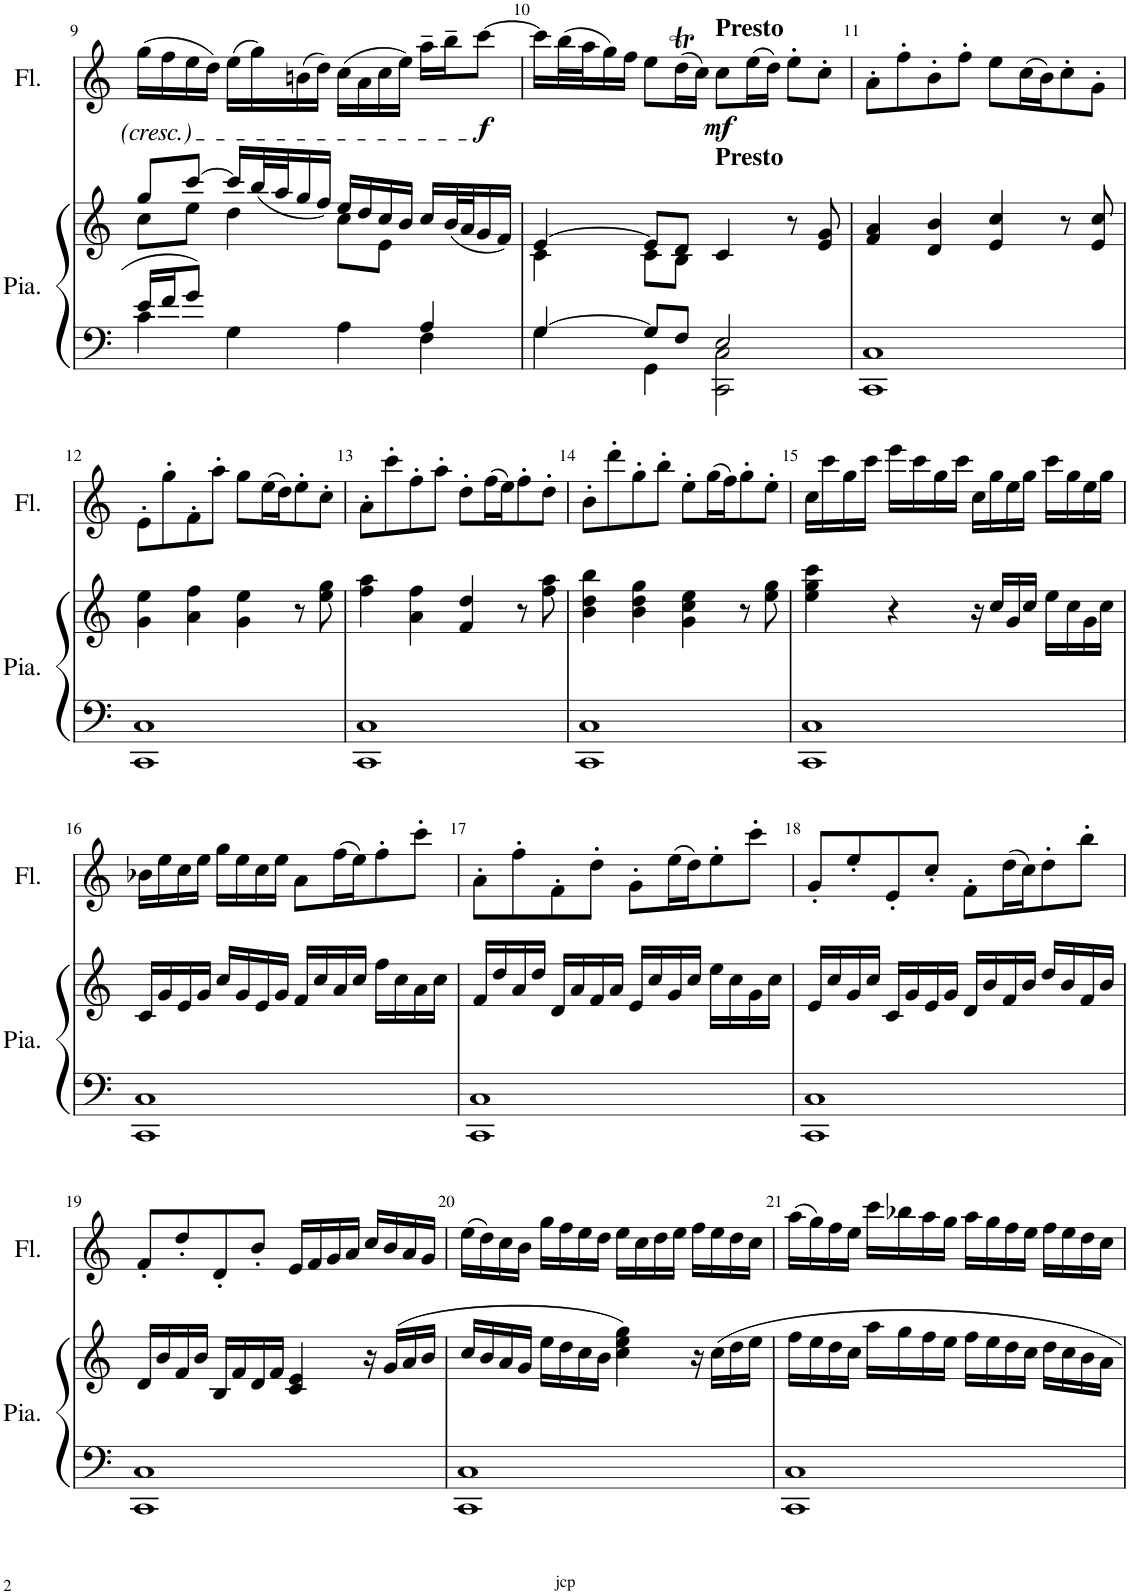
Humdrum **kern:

**kern	**kern	**kern	**dynam
*part2	*part2	*part1	*part1
*staff3	*staff2	*staff1	*staff1
*I"Piano	*	*I"Flûte	*
*I'Pia.	*	*I'Fl.	*
!!LO:PB:g=z
*clefF4	*clefG2	*clefG2	*
*k[]	*k[]	*k[]	*
*M4/4	*M4/4	*M4/4	*
=9	=9	=9	=9
*^	*^	*	*
16e/LL	4c\	8gg/L	8cc\L	(16gg\LL	.
16f/J	.	.	.	16ff\	.
8g/J	.	[8ccc/J	8ee\J	16ee\	.
.	.	.	.	16dd\JJ)	.
2ryy	4G\	16ccc/LL]	4dd\	(16ee\LL	.
.	.	(<32bb/L	.	16gg\)	.
.	.	32aa/J	.	.	.
.	.	16gg/	.	(16bn\	.
.	.	16ff/JJ)	.	16dd\JJ)	.
.	4A\	16ee/LL	8cc\L	(16cc\LL	.
.	.	16dd/	.	16a\	.
.	.	16cc/	8e\J	16cc\	.
.	.	16b/JJ	.	16ee\JJ)	.
4A/	4F\	16cc/LL	4ryy	16aa~\LL	.
.	.	(<32b/L	.	16bb~\J	.
.	.	32a/J	.	.	.
!	!	!	!	!	!LO:DY:b
.	.	16g/	.	[8ccc\J	f
.	.	16f/JJ)	.	.	.
=10	=10	=10	=10	=10	=10
[4G/	4G\	[4e/	4c\	16ccc\LL]	.
.	.	.	.	(32bb\L	.
.	.	.	.	32aa\J	.
.	.	.	.	16gg\)	.
.	.	.	.	16ff\JJ	.
8G/L]	4GG\	8e/L]	8c\L	8ee\L	.
8F/J	.	8d/J	8B\J	(16ddT\L	.
.	.	.	.	16cc\JJ)	.
!	!	!	!	!LO:TX:a:B:t=Presto	!
!	!	!	!	!LO:TX:b:B:t=Presto	!
!	!	!	!	!	!LO:DY:b
2E/	2CC\ 2C\	4c/	2ryy	8cc\L	mf
.	.	.	.	(16ee\L	.
.	.	.	.	16dd\JJ)	.
.	.	8r	.	8ee'\L	.
.	.	8e/ 8g/	.	8cc'\J	.
*v	*v	*	*	*	*
*	*v	*v	*	*
=11	=11	=11	=11
1CC 1C	4f/ 4a/	8a'\L	.
.	.	8ff'\	.
.	4d/ 4b/	8b'\	.
.	.	8ff'\J	.
.	4e/ 4cc/	8ee\L	.
.	.	(16cc\L	.
.	.	16b\J)	.
.	8r	8cc'\	.
.	8e/ 8cc/	8g'\J	.
!!LO:LB:g=z
=12	=12	=12	=12
1CC 1C	4g\ 4ee\	8e'\L	.
.	.	8gg'\	.
.	4a\ 4ff\	8f'\	.
.	.	8aa'\J	.
.	4g\ 4ee\	8gg\L	.
.	.	(16ee\L	.
.	.	16dd\J)	.
.	8r	8ee'\	.
.	8ee\ 8gg\	8cc'\J	.
=13	=13	=13	=13
1CC 1C	4ff\ 4aa\	8a'\L	.
.	.	8ccc'\	.
.	4a\ 4ff\	8ff'\	.
.	.	8aa'\J	.
.	4f/ 4dd/	8dd'\L	.
.	.	(16ff\L	.
.	.	16ee\J)	.
.	8r	8ff'\	.
.	8ff\ 8aa\	8dd'\J	.
=14	=14	=14	=14
1CC 1C	4b\ 4dd\ 4bb\	8b'\L	.
.	.	8ddd'\	.
.	4b\ 4dd\ 4gg\	8gg'\	.
.	.	8bb'\J	.
.	4g\ 4cc\ 4ee\	8ee'\L	.
.	.	(16gg\L	.
.	.	16ff\J)	.
.	8r	8gg'\	.
.	8ee\ 8gg\	8ee'\J	.
=15	=15	=15	=15
1CC 1C	4ee\ 4gg\ 4ccc\	16cc\LL	.
.	.	16ccc\	.
.	.	16gg\	.
.	.	16ccc\JJ	.
.	4r	16eee\LL	.
.	.	16ccc\	.
.	.	16gg\	.
.	.	16ccc\JJ	.
.	16r	16cc\LL	.
.	16cc/LL	16gg\	.
.	16g/	16ee\	.
.	16cc/JJ	16gg\JJ	.
.	16ee\LL	16ccc\LL	.
.	16cc\	16gg\	.
.	16g\	16ee\	.
.	16cc\JJ	16gg\JJ	.
!!LO:LB:g=z
=16	=16	=16	=16
1CC 1C	16c/LL	16b-X\LL	.
.	16g/	16ee\	.
.	16e/	16cc\	.
.	16g/JJ	16ee\JJ	.
.	16cc/LL	16gg\LL	.
.	16g/	16ee\	.
.	16e/	16cc\	.
.	16g/JJ	16ee\JJ	.
.	16f/LL	8a\L	.
.	16cc/	.	.
.	16a/	(16ff\L	.
.	16cc/JJ	16ee\J)	.
.	16ff\LL	8ff'\	.
.	16cc\	.	.
.	16a\	8ccc'\J	.
.	16cc\JJ	.	.
=17	=17	=17	=17
1CC 1C	16f/LL	8a'\L	.
.	16dd/	.	.
.	16a/	8ff'\	.
.	16dd/JJ	.	.
.	16d/LL	8f'\	.
.	16a/	.	.
.	16f/	8dd'\J	.
.	16a/JJ	.	.
.	16e/LL	8g'\L	.
.	16cc/	.	.
.	16g/	(16ee\L	.
.	16cc/JJ	16dd\J)	.
.	16ee\LL	8ee'\	.
.	16cc\	.	.
.	16g\	8ccc'\J	.
.	16cc\JJ	.	.
=18	=18	=18	=18
1CC 1C	16e/LL	8g'/L	.
.	16cc/	.	.
.	16g/	8ee'/	.
.	16cc/JJ	.	.
.	16c/LL	8e'/	.
.	16g/	.	.
.	16e/	8cc'/J	.
.	16g/JJ	.	.
.	16d/LL	8f'\L	.
.	16b/	.	.
.	16f/	(16dd\L	.
.	16b/JJ	16cc\J)	.
.	16dd/LL	8dd'\	.
.	16b/	.	.
.	16f/	8bb'\J	.
.	16b/JJ	.	.
!!LO:LB:g=z
=19	=19	=19	=19
1CC 1C	16d/LL	8f'/L	.
.	16b/	.	.
.	16f/	8dd'/	.
.	16b/JJ	.	.
.	16B/LL	8d'/	.
.	16f/	.	.
.	16d/	8b'/J	.
.	16f/JJ	.	.
.	4c/ 4e/	16e/LL	.
.	.	16f/	.
.	.	16g/	.
.	.	16a/JJ	.
.	16r	16cc/LL	.
.	(>16g/LL	16b/	.
.	16a/	16a/	.
.	16b/JJ	16g/JJ	.
=20	=20	=20	=20
1CC 1C	16cc/LL	(16ee\LL	.
.	16b/	16dd\)	.
.	16a/	16cc\	.
.	16g/JJ	16b\JJ	.
.	16ee\LL	16gg\LL	.
.	16dd\	16ff\	.
.	16cc\	16ee\	.
.	16b\JJ	16dd\JJ	.
.	4cc\ 4ee\ 4gg\)	16ee\LL	.
.	.	16cc\	.
.	.	16dd\	.
.	.	16ee\JJ	.
.	16r	16ff\LL	.
.	16cc\LL	16ee\	.
.	16dd\	16dd\	.
.	16ee\JJ	16cc\JJ	.
=21	=21	=21	=21
1CC 1C	16ff\LL	(16aa\LL	.
.	16ee\	16gg\)	.
.	16dd\	16ff\	.
.	16cc\JJ	16ee\JJ	.
.	16aa\LL	16ccc\LL	.
.	16gg\	16bb-X\	.
.	16ff\	16aa\	.
.	16ee\JJ	16gg\JJ	.
.	16ff\LL	16aa\LL	.
.	16ee\	16gg\	.
.	16dd\	16ff\	.
.	16cc\JJ	16ee\JJ	.
.	16dd\LL	16ff\LL	.
.	16cc\	16ee\	.
.	16b\	16dd\	.
.	16a\JJ	16cc\JJ	.
=	=	=	=
*-	*-	*-	*-
